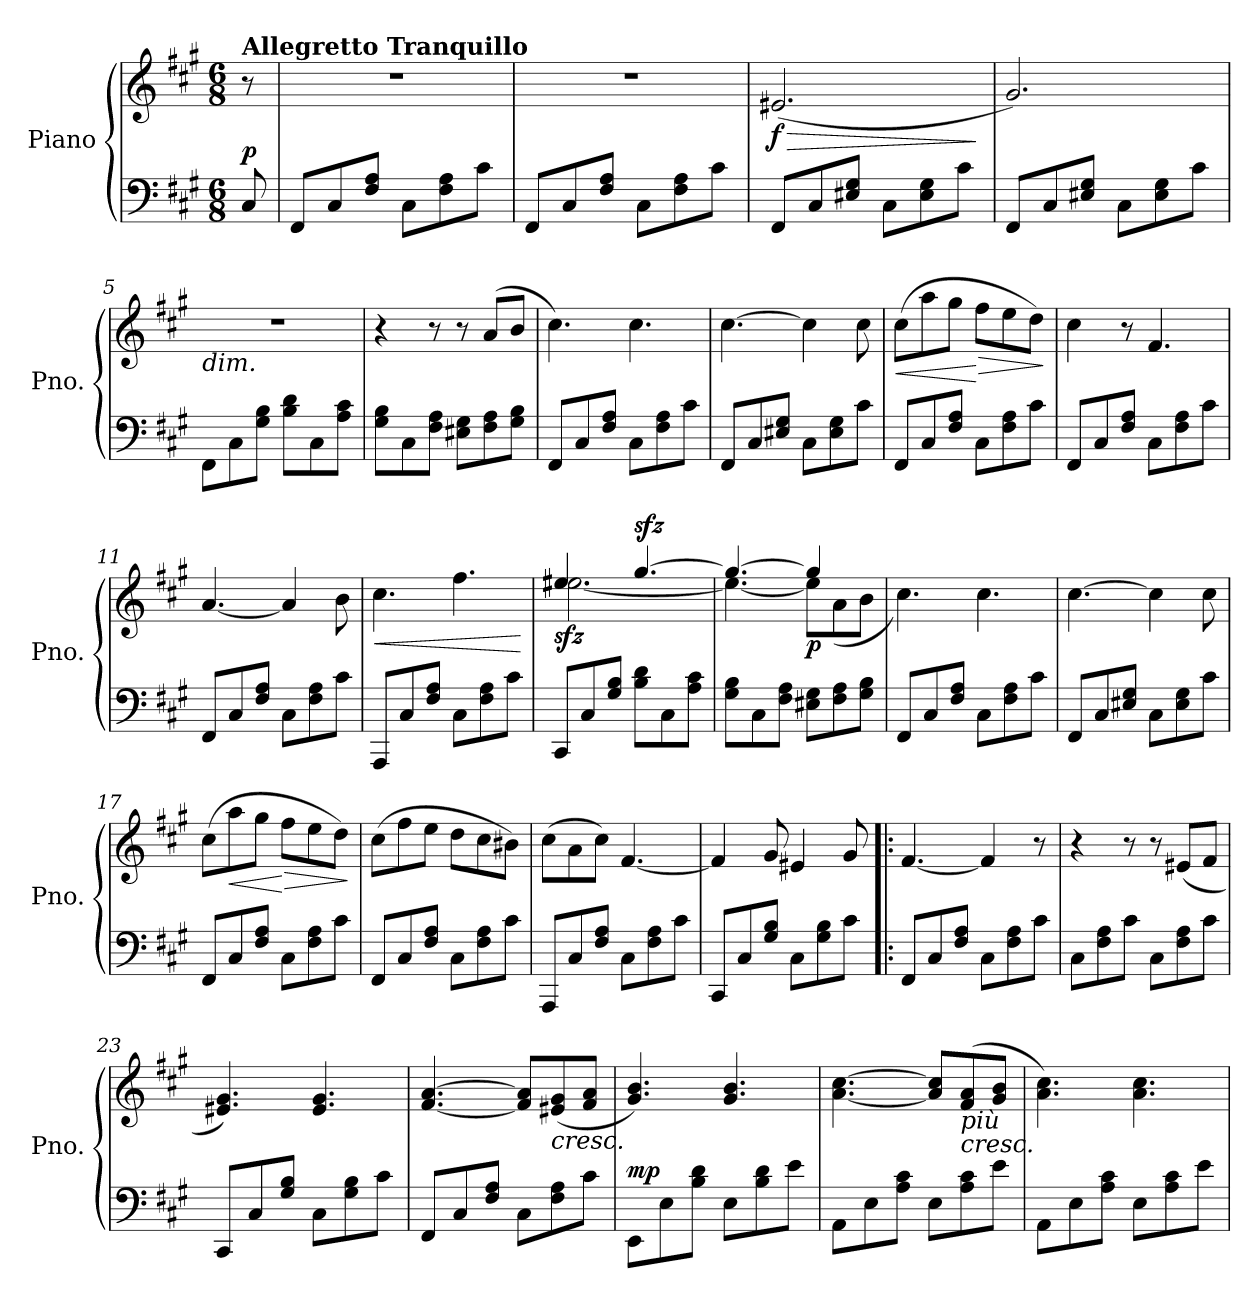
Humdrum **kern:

**kern	**kern	**dynam
*part1	*part1	*part1
*staff2	*staff1	*staff1/2
*I"Piano	*	*
*I'Pno.	*	*
*clefF4	*clefG2	*
*k[f#c#g#]	*k[f#c#g#]	*
*M6/8	*M6/8	*
=	=	=
!	!LO:TX:a:B:t=Allegretto Tranquillo	!
!	!	!LO:DY:a=2
8C#/	8r	p
=1	=1	=1
*	*MM53	*
8FF#/L	2.r	.
*	*MM63	*
8C#/	.	.
*	*MM74	*
8F#/ 8A/J	.	.
*	*MM81	*
8C#\L	.	.
8F#\ 8A\	.	.
8c#\J	.	.
=2	=2	=2
8FF#/L	2.r	.
8C#/	.	.
8F#/ 8A/J	.	.
8C#\L	.	.
8F#\ 8A\	.	.
8c#\J	.	.
=3	=3	=3
!	!	!LO:HP:b
!	!	!LO:DY:n=1:b
8FF#/L	(<2.e#X/	> f
8C#/	.	.
8E#X/ 8G#/J	.	.
8C#\L	.	.
8E#\ 8G#\	.	.
8c#\J	.	.
.	.	]
=4	=4	=4
8FF#/L	2.g#/)	.
8C#/	.	.
8E#X/ 8G#/J	.	.
8C#\L	.	.
8E#\ 8G#\	.	.
8c#\J	.	.
=5	=5	=5
!	!LO:TX:b:i:t=dim.	!
8FF#\L	2.r	.
8C#\	.	.
8G#\ 8B\J	.	.
8B\ 8d\L	.	.
8C#\	.	.
8A\ 8c#\J	.	.
=6	=6	=6
8G#\ 8B\L	4r	.
8C#\	.	.
8F#\ 8A\J	8r	.
8E#X\ 8G#\L	8r	.
8F#\ 8A\	(>8a/L	.
!	!	!LO:DY:b
!	!	!LO:DY:n=1:b
8G#\ 8B\J	8b/J	p other-dynamics
!!LO:LB:g=z
=7	=7	=7
8FF#/L	4.cc#\)	.
8C#/	.	.
8F#/ 8A/J	.	.
8C#\L	4.cc#\	.
8F#\ 8A\	.	.
8c#\J	.	.
=8	=8	=8
8FF#/L	[4.cc#\	.
8C#/	.	.
8E#X/ 8G#/J	.	.
8C#\L	4cc#\]	.
8E#\ 8G#\	.	.
8c#\J	8cc#\	.
=9	=9	=9
!	!	!LO:HP:b
8FF#/L	(>8cc#\L	<
8C#/	8aa\	.
8F#/ 8A/J	8gg#\J	.
!	!	!LO:HP:n=1:b
8C#\L	8ff#\L	[ >
8F#\ 8A\	8ee\	.
8c#\J	8dd\J)	.
.	.	]
=10	=10	=10
8FF#/L	4cc#\	.
8C#/	.	.
8F#/ 8A/J	8r	.
8C#\L	4.f#/	.
8F#\ 8A\	.	.
8c#\J	.	.
=11	=11	=11
8FF#/L	[4.a/	.
8C#/	.	.
8F#/ 8A/J	.	.
8C#\L	4a/]	.
8F#\ 8A\	.	.
8c#\J	8b\	.
=12	=12	=12
!	!	!LO:HP:b
8AAA/L	4.cc#\	<
8C#/	.	.
8F#/ 8A/J	.	.
8C#\L	4.ff#\	.
8F#\ 8A\	.	.
8c#\J	.	.
.	.	[
=13	=13	=13
*	*^	*
!	!	!	!LO:DY:b
8CC#/L	4.ee#X/	[2.ee#\	sfz
8C#/	.	.	.
8G#/ 8B/J	.	.	.
!	!	!	!LO:DY:a
8B\ 8d\L	[4.gg#/	.	sfz
8C#\	.	.	.
8A\ 8c#\J	.	.	.
!!LO:LB:g=z	!!
=14	=14	=14	=14
8G#\ 8B\L	4.gg#/_	4.ee#\_	.
8C#\	.	.	.
8F#\ 8A\J	.	.	.
!	!	!	!LO:DY:b
8E#X\ 8G#\L	4gg#/]	8ee#\L]	p
8F#\ 8A\	.	(>8a\	.
8G#\ 8B\J	8ryy	8b\J	.
=15	=15	=15	=15
8FF#/L	4.ryy	4.cc#\)	.
8C#/	.	.	.
8F#/ 8A/J	.	.	.
8C#\L	4.ryy	4.cc#\	.
8F#\ 8A\	.	.	.
8c#\J	.	.	.
*	*v	*v	*
=16	=16	=16
8FF#/L	[4.cc#\	.
8C#/	.	.
8E#X/ 8G#/J	.	.
8C#\L	4cc#\]	.
8E#\ 8G#\	.	.
8c#\J	8cc#\	.
=17	=17	=17
8FF#/L	(>8cc#\L	.
!	!	!LO:HP:b
8C#/	8aa\	<
8F#/ 8A/J	8gg#\J	.
!	!	!LO:HP:n=1:b
8C#\L	8ff#\L	[ >
8F#\ 8A\	8ee\	.
8c#\J	8dd\J)	.
.	.	]
=18	=18	=18
8FF#/L	(>8cc#\L	.
8C#/	8ff#\	.
8F#/ 8A/J	8ee\J	.
8C#\L	8dd\L	.
8F#\ 8A\	8cc#\	.
8c#\J	8b#X\J)	.
=19	=19	=19
8AAA/L	(>8cc#\L	.
8C#/	8a\	.
8F#/ 8A/J	8cc#\J)	.
8C#\L	[4.f#/	.
8F#\ 8A\	.	.
8c#\J	.	.
!!LO:LB:g=z
=20	=20	=20
8CC#/L	4f#/]	.
8C#/	.	.
8G#/ 8B/J	8g#/	.
8C#\L	4e#X/	.
8G#\ 8B\	.	.
8c#\J	8g#/	.
=21!|:	=21!|:	=21!|:
8FF#/L	[4.f#/	.
8C#/	.	.
8F#/ 8A/J	.	.
8C#\L	4f#/]	.
8F#\ 8A\	.	.
8c#\J	8r	.
=22	=22	=22
8C#\L	4r	.
8F#\ 8A\	.	.
8c#\J	8r	.
8C#\L	8r	.
8F#\ 8A\	(<8e#X/L	.
8c#\J	8f#/J	.
=23	=23	=23
8CC#/L	4.e#X/ 4.g#/)	.
8C#/	.	.
8G#/ 8B/J	.	.
8C#\L	4.e#/ 4.g#/	.
8G#\ 8B\	.	.
8c#\J	.	.
=24	=24	=24
8FF#/L	[4.f#/ [4.a/	.
8C#/	.	.
8F#/ 8A/J	.	.
8C#\L	8f#/] 8a/]L	.
!	!LO:TX:b:i:t=cresc.	!
8F#\ 8A\	(<8e#X/ 8g#/	.
8c#\J	8f#/ 8a/J	.
=25	=25	=25
!	!	!LO:DY:a=2
8EE\L	4.g#/ 4.b/)	mp
8E\	.	.
8B\ 8d\J	.	.
8E\L	4.g#/ 4.b/	.
8B\ 8d\	.	.
8e\J	.	.
!!LO:LB:g=z
=26	=26	=26
8AA\L	[4.a\ [4.cc#\	.
8E\	.	.
8A\ 8c#\J	.	.
8E\L	8a/] 8cc#/]L	.
!	!LO:TX:b:i:t=più	!
!	!LO:TX:b:i:t=cresc.	!
8A\ 8c#\	(>8f#/ 8a/	.
8e\J	8g#/ 8b/J	.
=27	=27	=27
!	!	!LO:DY:a=2
!	!	!LO:DY:n=1:b
8AA\L	4.a\ 4.cc#\)	mf f
8E\	.	.
8A\ 8c#\J	.	.
8E\L	4.a\ 4.cc#\	.
8A\ 8c#\	.	.
8e\J	.	.
=	=	=
*-	*-	*-
